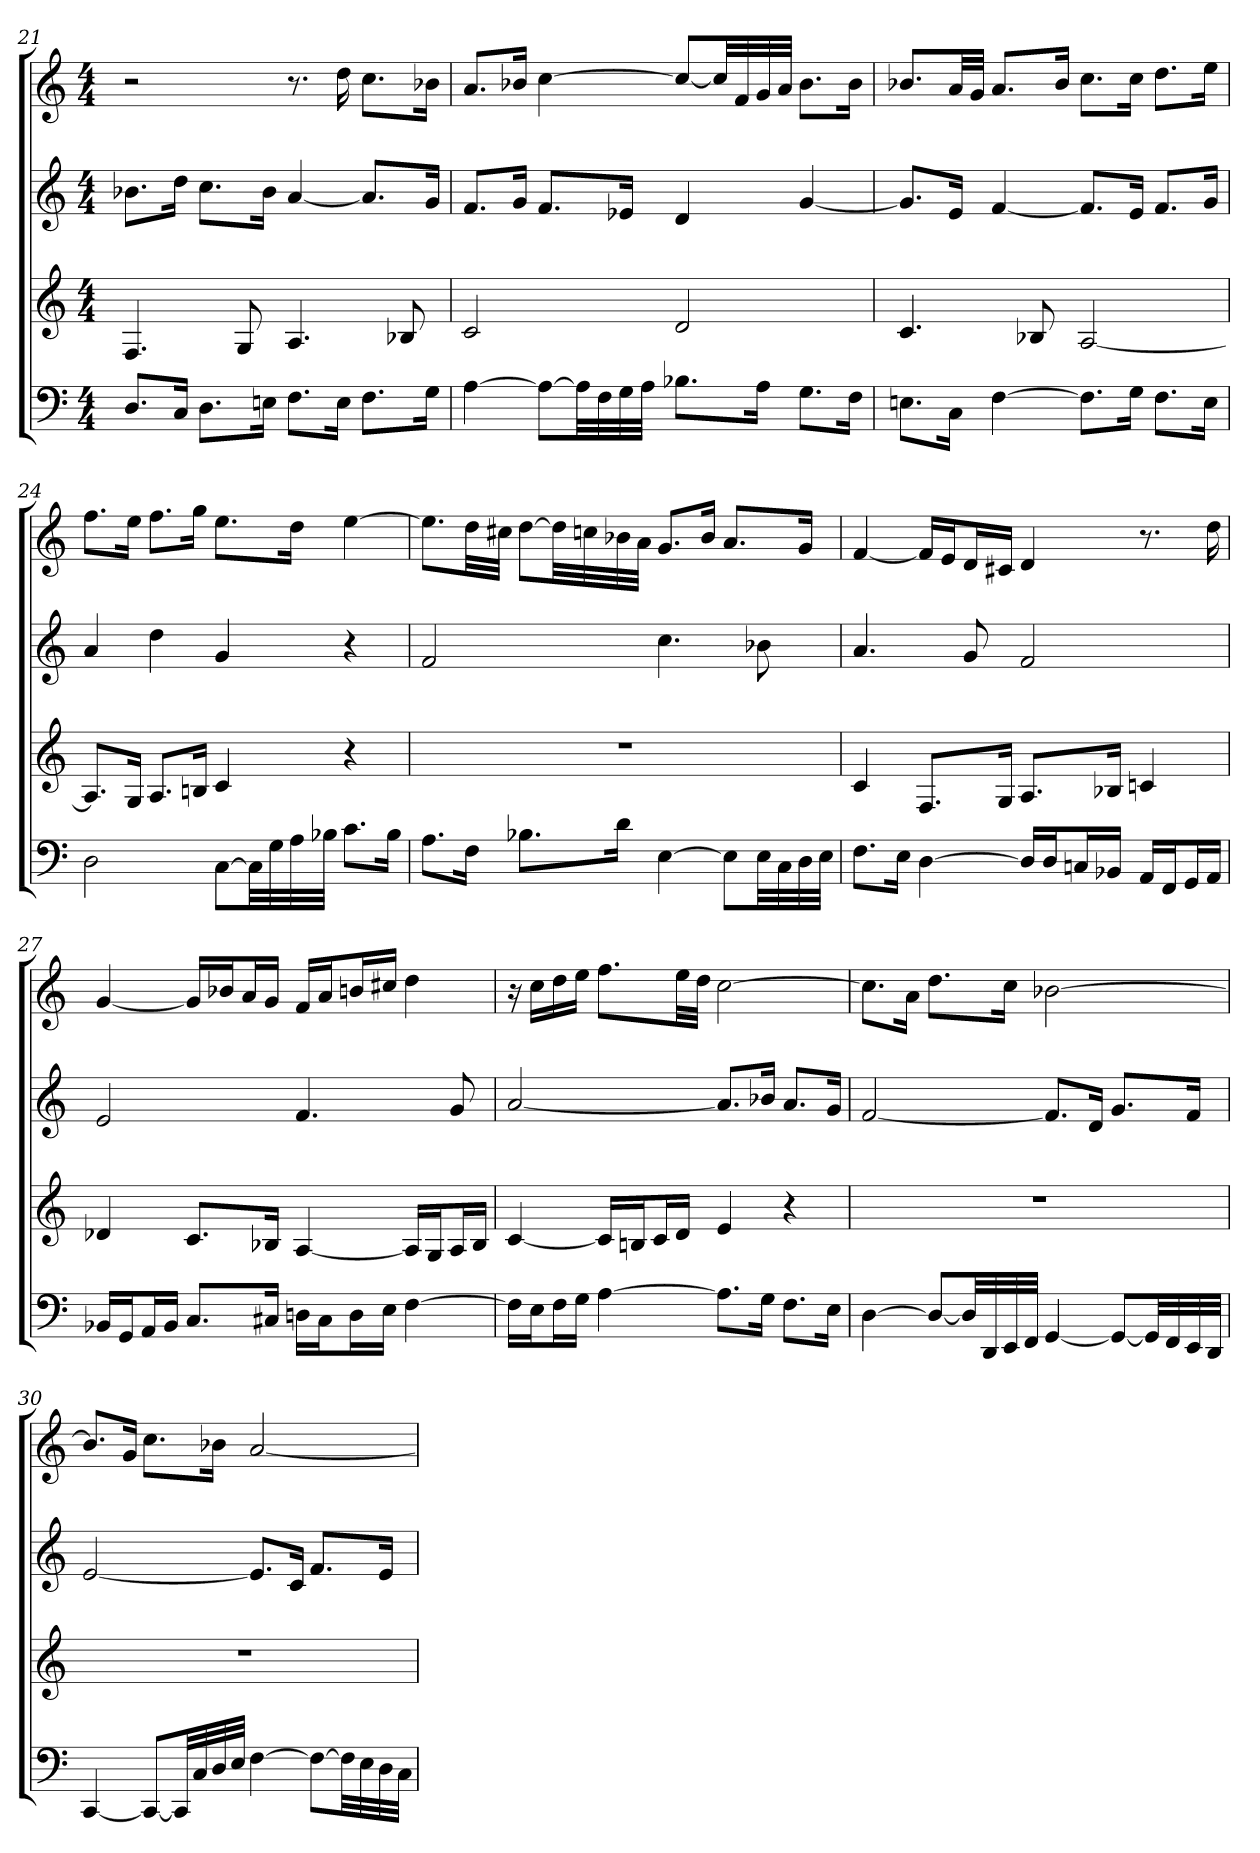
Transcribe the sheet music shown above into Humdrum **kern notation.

**kern	**kern	**kern	**kern
*part4	*part3	*part2	*part1
*staff4	*staff3	*staff2	*staff1
*M4/4	*M4/4	*M4/4	*M4/4
=21	=21	=21	=21
8.DL	4.F	8.b-XL	2r
16CJk	.	16ddJk	.
8.DL	.	8.ccL	.
.	8G	.	.
16EnJk	.	16b-Jk	.
8.FL	4.A	[4a	8.r
16EJk	.	.	16dd
8.FL	.	8.aL]	8.ccL
.	8B-X	.	.
16GJk	.	16gJk	16b-XJk
=22	=22	=22	=22
[4A	2c	8.fL	8.aL
.	.	16gJk	16b-XJk
8AL_	.	8.fL	[4cc
32ALL]	.	.	.
32F	.	.	.
32G	.	16e-XJk	.
32AJJJ	.	.	.
8.B-XL	2d	4d	8ccL_
.	.	.	32ccLL]
.	.	.	32f
16AJk	.	.	32g
.	.	.	32aJJJ
8.GL	.	[4g	8.b-L
16FJk	.	.	16b-Jk
=23	=23	=23	=23
8.EnL	4.c	8.gL]	8.b-XL
16CJk	.	16eJk	32aLL
.	.	.	32gJJJ
[4F	.	[4f	8.aL
.	8B-X	.	.
.	.	.	16b-Jk
8.FL]	[2A	8.fL]	8.ccL
16GJk	.	16eJk	16ccJk
8.FL	.	8.fL	8.ddL
16EJk	.	16gJk	16eeJk
=24	=24	=24	=24
2D	8.AL]	4a	8.ffL
.	16GJk	.	16eeJk
.	8.AL	4dd	8.ffL
.	16BnJk	.	16ggJk
[8CL	4c	4g	8.eeL
32CLL]	.	.	.
32G	.	.	.
32A	.	.	16ddJk
32B-XJJJ	.	.	.
8.cL	4r	4r	[4ee
16B-Jk	.	.	.
=25	=25	=25	=25
8.AL	1r	2f	8.eeL]
16FJk	.	.	32ddLL
.	.	.	32cc#XJJJ
8.B-XL	.	.	[8ddL
.	.	.	32ddLL]
.	.	.	32ccn
16dJk	.	.	32b-X
.	.	.	32aJJJ
[4E	.	4.cc	8.gL
.	.	.	16b-Jk
8EL]	.	.	8.aL
32ELL	.	8b-X	.
32C	.	.	.
32D	.	.	16gJk
32EJJJ	.	.	.
=26	=26	=26	=26
8.FL	4c	4.a	[4f
16EJk	.	.	.
[4D	8.FL	.	16fLL]
.	.	.	16eJ
.	.	8g	16dL
.	16GJk	.	16c#XJJ
16DLL]	8.AL	2f	4d
16DJ	.	.	.
16CnL	.	.	.
16BB-XJJ	16B-XJk	.	.
16AALL	4cn	.	8.r
16FFJ	.	.	.
16GGL	.	.	.
16AAJJ	.	.	16dd
=27	=27	=27	=27
16BB-XLL	4d-X	2e	[4g
16GGJ	.	.	.
16AAL	.	.	.
16BB-JJ	.	.	.
8.CL	8.cL	.	16gLL]
.	.	.	16b-XJ
.	.	.	16aL
16C#XJk	16B-XJk	.	16gJJ
16DnLL	[4A	4.f	16fLL
16C#J	.	.	16aJ
16DL	.	.	16bnL
16EJJ	.	.	16cc#XJJ
[4F	16ALL]	.	4dd
.	16GJ	.	.
.	16AL	8g	.
.	16B-JJ	.	.
=28	=28	=28	=28
16FLL]	[4c	[2a	16r
16EJ	.	.	16ccLL
16FL	.	.	16dd
16GJJ	.	.	16eeJJ
[4A	16cLL]	.	8.ffL
.	16BnJ	.	.
.	16cL	.	.
.	16dJJ	.	32eeLL
.	.	.	32ddJJJ
8.AL]	4e	8.aL]	[2cc
16GJk	.	16b-XJk	.
8.FL	4r	8.aL	.
16EJk	.	16gJk	.
=29	=29	=29	=29
[4D	1r	[2f	8.ccL]
.	.	.	16aJk
8DL_	.	.	8.ddL
32DLL]	.	.	.
32DD	.	.	.
32EE	.	.	16ccJk
32FFJJJ	.	.	.
[4GG	.	8.fL]	[2b-X
.	.	16dJk	.
8GGL_	.	8.gL	.
32GGLL]	.	.	.
32FF	.	.	.
32EE	.	16fJk	.
32DDJJJ	.	.	.
=30	=30	=30	=30
[4CC	1r	[2e	8.b-L]
.	.	.	16gJk
8CCL_	.	.	8.ccL
32CCLL]	.	.	.
32C	.	.	.
32D	.	.	16b-XJk
32EJJJ	.	.	.
[4F	.	8.eL]	[2a
.	.	16cJk	.
8FL_	.	8.fL	.
32FLL]	.	.	.
32E	.	.	.
32D	.	16eJk	.
32CJJJ	.	.	.
=	=	=	=
*-	*-	*-	*-
